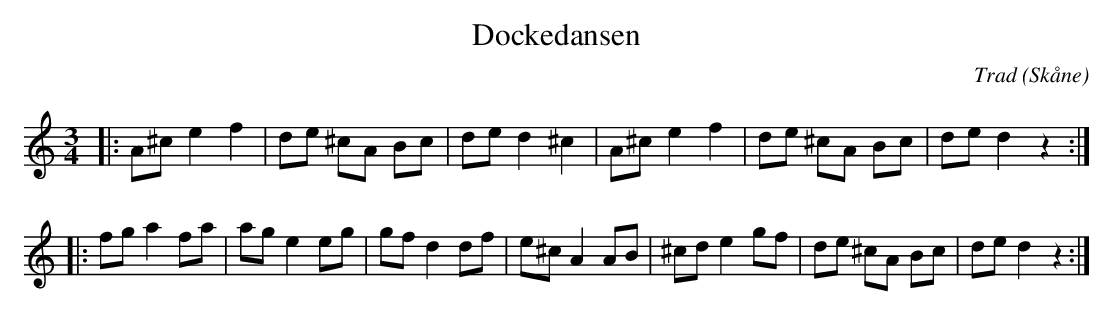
X:1
T:Dockedansen
C:Trad
O:Skåne
M:3/4
L:1/8
K:C
|: A^c e2 f2 | de ^cA Bc | de d2 ^c2 | A^c e2 f2 | de ^cA Bc | de d2 z2 :|
|: fg a2 fa | ag e2 eg | gf d2 df | e^c A2 AB | ^cd e2 gf | de ^cA Bc | de d2 z2 :|
